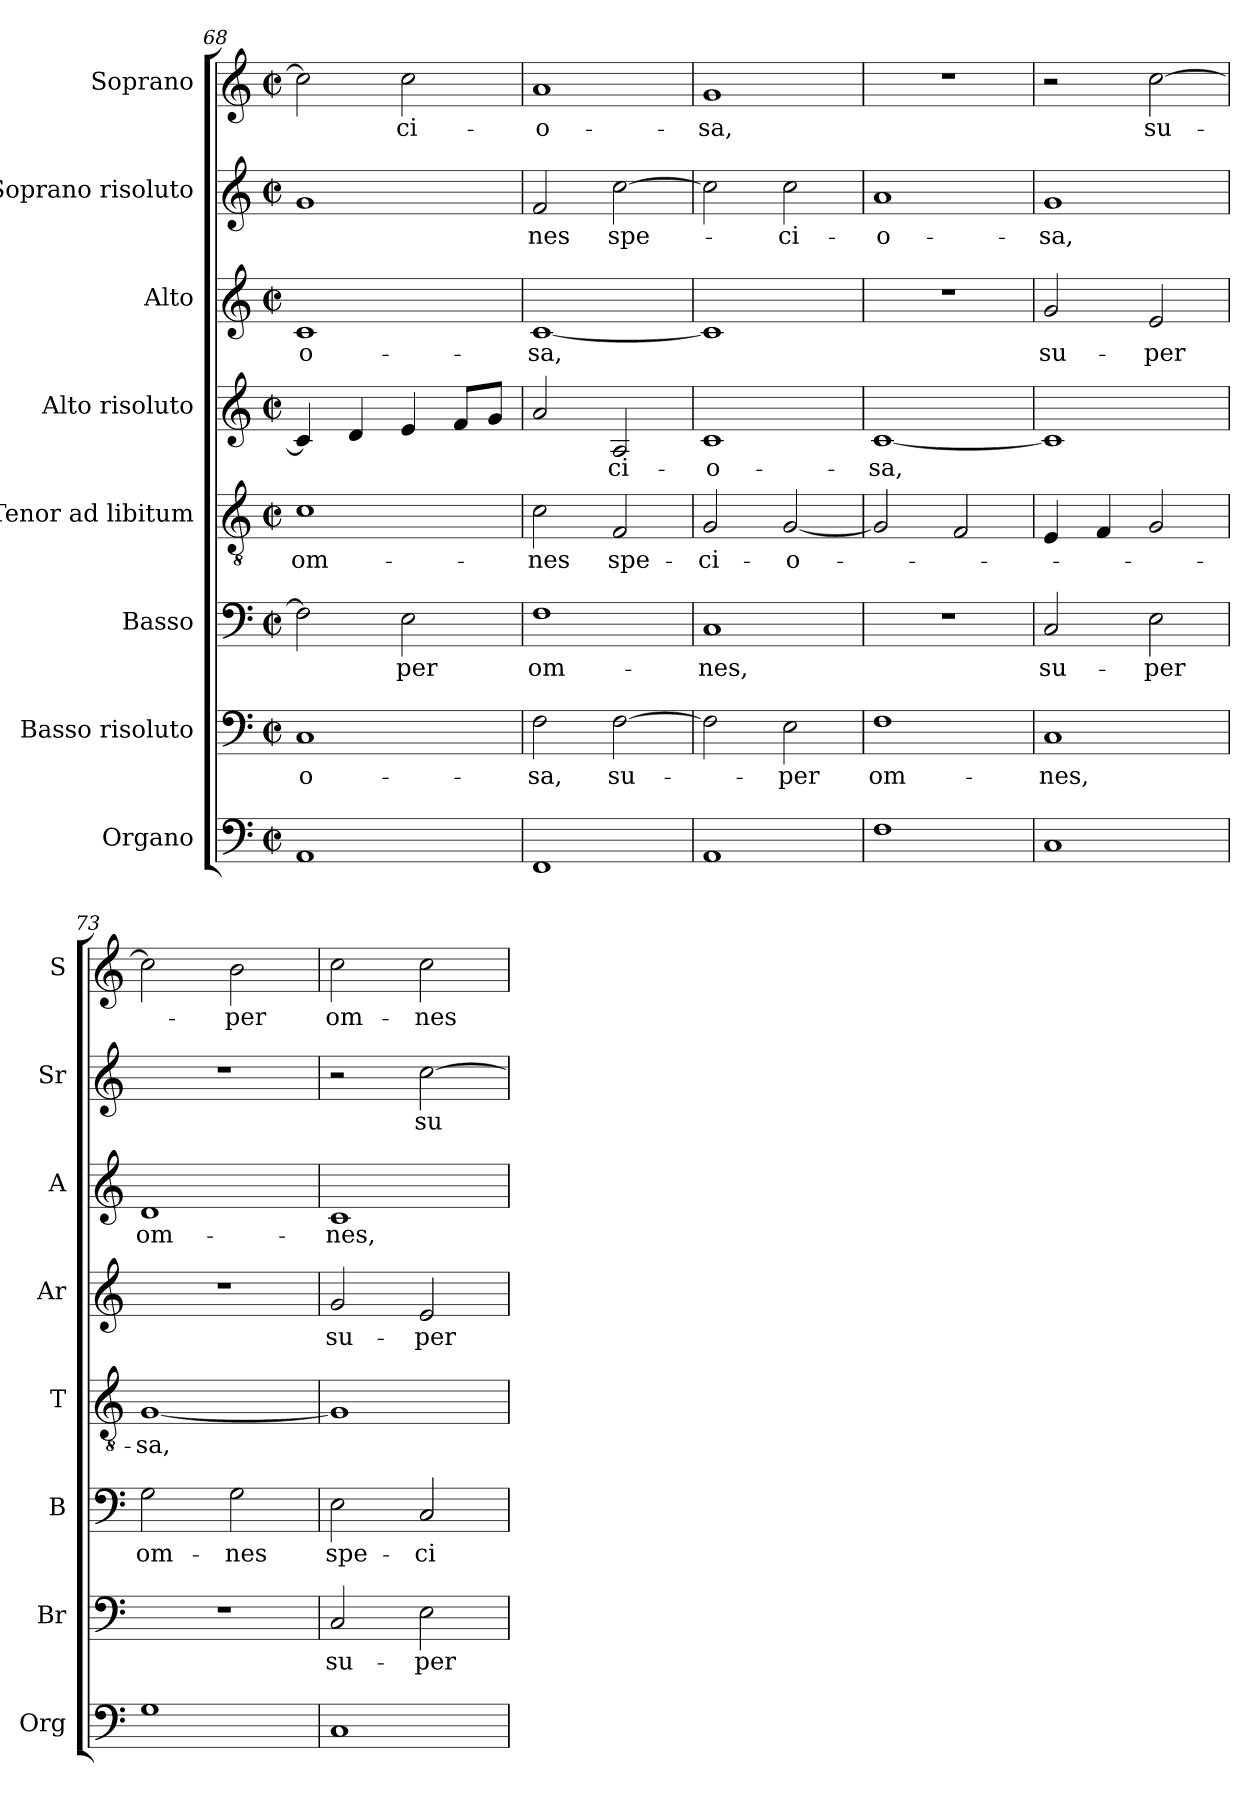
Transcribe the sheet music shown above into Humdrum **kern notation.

**kern	**kern	**text	**kern	**text	**kern	**text	**kern	**text	**kern	**text	**kern	**text	**kern	**text
*part8	*part7	*part7	*part6	*part6	*part5	*part5	*part4	*part4	*part3	*part3	*part2	*part2	*part1	*part1
*staff8	*staff7	*staff7	*staff6	*staff6	*staff5	*staff5	*staff4	*staff4	*staff3	*staff3	*staff2	*staff2	*staff1	*staff1
*I"Organo	*I"Basso risoluto	*	*I"Basso	*	*I"Tenor ad libitum	*	*I"Alto risoluto	*	*I"Alto	*	*I"Soprano risoluto	*	*I"Soprano	*
*I'Org	*I'Br	*	*I'B	*	*I'T	*	*I'Ar	*	*I'A	*	*I'Sr	*	*I'S	*
*clefF4	*clefF4	*	*clefF4	*	*clefGv2	*	*clefG2	*	*clefG2	*	*clefG2	*	*clefG2	*
*k[]	*k[]	*	*k[]	*	*k[]	*	*k[]	*	*k[]	*	*k[]	*	*k[]	*
*C:	*C:	*	*C:	*	*C:	*	*C:	*	*C:	*	*C:	*	*C:	*
*M2/2	*M2/2	*	*M2/2	*	*M2/2	*	*M2/2	*	*M2/2	*	*M2/2	*	*M2/2	*
*met(c|)	*met(c|)	*	*met(c|)	*	*met(c|)	*	*met(c|)	*	*met(c|)	*	*met(c|)	*	*met(c|)	*
=68	=68	=68	=68	=68	=68	=68	=68	=68	=68	=68	=68	=68	=68	=68
*^	*	*	*	*	*	*	*	*	*	*	*	*	*	*
!	!	!	!LO:LY:b	!	!	!	!LO:LY:b	!	!	!	!LO:LY:b	!	!	!	!
1AA	2ryy	1C	-o-	2F\]	.	1c	om-	4c/]	.	1c	-o-	1g	.	2cc\]	.
.	.	.	.	.	.	.	.	4d/	.	.	.	.	.	.	.
!	!	!	!	!	!LO:LY:b	!	!	!	!	!	!	!	!	!	!LO:LY:b
.	2ryy	.	.	2E\	-per	.	.	4e/	.	.	.	.	.	2cc\	-ci-
.	.	.	.	.	.	.	.	8f/L	.	.	.	.	.	.	.
.	.	.	.	.	.	.	.	8g/J	.	.	.	.	.	.	.
*v	*v	*	*	*	*	*	*	*	*	*	*	*	*	*	*
=69	=69	=69	=69	=69	=69	=69	=69	=69	=69	=69	=69	=69	=69	=69
!	!	!LO:LY:b	!	!LO:LY:b	!	!LO:LY:b	!	!	!	!LO:LY:b	!	!LO:LY:b	!	!LO:LY:b
1FF	2F\	-sa,	1F	om-	2c\	-nes	2a/	.	[1c	-sa,	2f/	-nes	1a	-o-
!	!	!LO:LY:b	!	!	!	!LO:LY:b	!	!LO:LY:b	!	!	!	!LO:LY:b	!	!
.	[2F\	su-	.	.	2F/	spe-	2A/	-ci-	.	.	[2cc\	spe-	.	.
=70	=70	=70	=70	=70	=70	=70	=70	=70	=70	=70	=70	=70	=70	=70
*^	*	*	*	*	*	*	*	*	*	*	*	*	*	*
!	!	!	!	!	!LO:LY:b	!	!LO:LY:b	!	!LO:LY:b	!	!	!	!	!	!LO:LY:b
1AA	2ryy	2F\]	.	1C	-nes,	2G/	-ci-	1c	-o-	1c]	.	2cc\]	.	1g	-sa,
!	!	!	!LO:LY:b	!	!	!	!LO:LY:b	!	!	!	!	!	!LO:LY:b	!	!
.	2ryy	2E\	-per	.	.	[2G/	-o-	.	.	.	.	2cc\	-ci-	.	.
!!LO:LB:g=z
=71	=71	=71	=71	=71	=71	=71	=71	=71	=71	=71	=71	=71	=71	=71	=71
!	!	!	!LO:LY:b	!	!	!	!	!	!LO:LY:b	!	!	!	!LO:LY:b	!	!
1F	2ryy	1F	om-	1r	.	2G/]	.	[1c	-sa,	1r	.	1a	-o-	1r	.
.	2ryy	.	.	.	.	2F/	.	.	.	.	.	.	.	.	.
=72	=72	=72	=72	=72	=72	=72	=72	=72	=72	=72	=72	=72	=72	=72	=72
!	!	!	!LO:LY:b	!	!LO:LY:b	!	!	!	!	!	!LO:LY:b	!	!LO:LY:b	!	!
*v	*v	*	*	*	*	*	*	*	*	*	*	*	*	*	*
1C	1C	-nes,	2C/	su-	4E/	.	1c]	.	2g/	su-	1g	-sa,	2r	.
.	.	.	.	.	4F/	.	.	.	.	.	.	.	.	.
!	!	!	!	!LO:LY:b	!	!	!	!	!	!LO:LY:b	!	!	!	!LO:LY:b
.	.	.	2E\	-per	2G/	.	.	.	2e/	-per	.	.	[2cc\	su-
=73	=73	=73	=73	=73	=73	=73	=73	=73	=73	=73	=73	=73	=73	=73
*^	*	*	*	*	*	*	*	*	*	*	*	*	*	*
!	!	!	!	!	!LO:LY:b	!	!LO:LY:b	!	!	!	!LO:LY:b	!	!	!	!
1G	2ryy	1r	.	2G\	om-	[1G	-sa,	1r	.	1d	om-	1r	.	2cc\]	.
!	!	!	!	!	!LO:LY:b	!	!	!	!	!	!	!	!	!	!LO:LY:b
.	2ryy	.	.	2G\	-nes	.	.	.	.	.	.	.	.	2b\	-per
=74	=74	=74	=74	=74	=74	=74	=74	=74	=74	=74	=74	=74	=74	=74	=74
!	!	!	!LO:LY:b	!	!LO:LY:b	!	!	!	!LO:LY:b	!	!LO:LY:b	!	!	!	!LO:LY:b
*v	*v	*	*	*	*	*	*	*	*	*	*	*	*	*	*
1C	2C/	su-	2E\	spe-	1G]	.	2g/	su-	1c	-nes,	2r	.	2cc\	om-
!	!	!LO:LY:b	!	!LO:LY:b	!	!	!	!LO:LY:b	!	!	!	!LO:LY:b	!	!LO:LY:b
.	2E\	-per	2C/	-ci-	.	.	2e/	-per	.	.	[2cc\	su-	2cc\	-nes
=	=	=	=	=	=	=	=	=	=	=	=	=	=	=
*-	*-	*-	*-	*-	*-	*-	*-	*-	*-	*-	*-	*-	*-	*-
